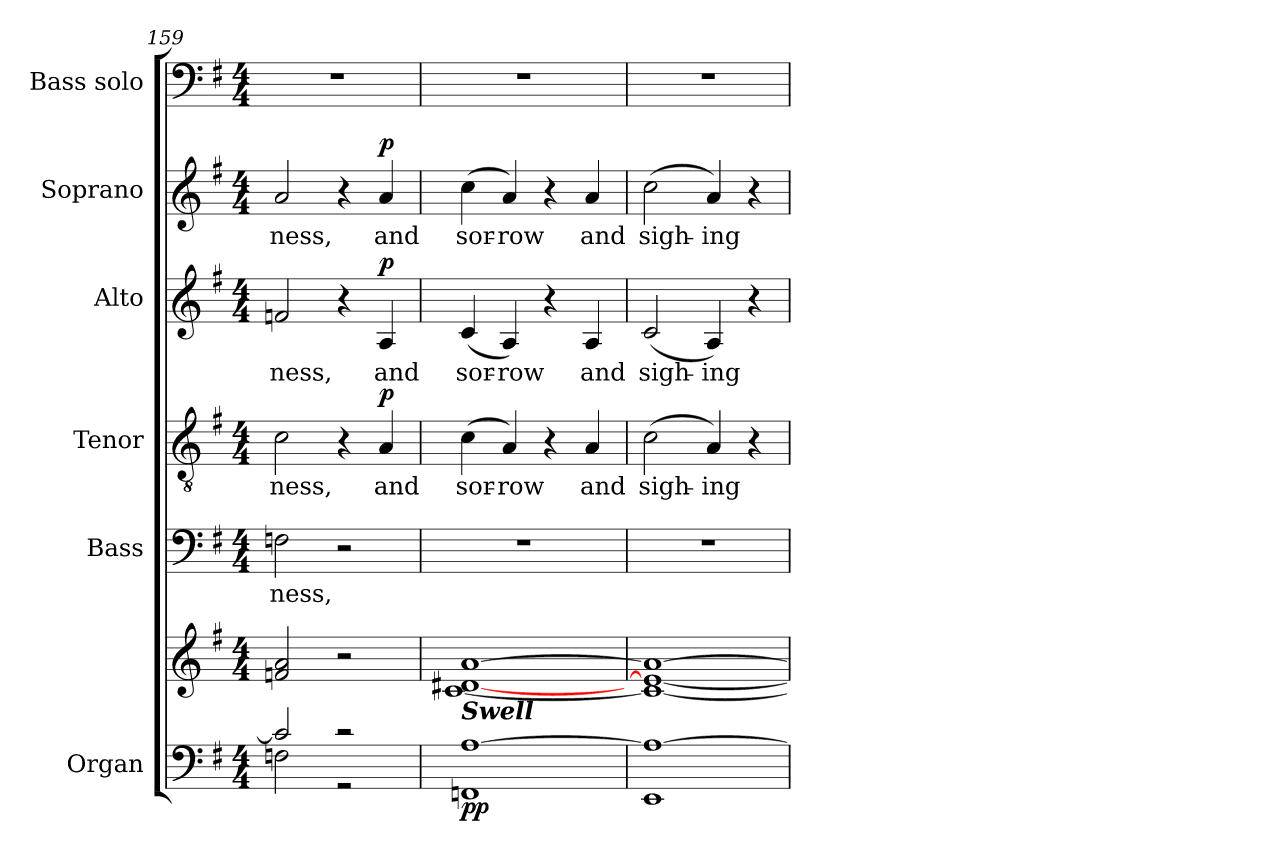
**kern	**kern	**dynam	**kern	**text	**kern	**text	**dynam	**kern	**text	**dynam	**kern	**text	**dynam	**kern
*part6	*part6	*part6	*part5	*part5	*part4	*part4	*part4	*part3	*part3	*part3	*part2	*part2	*part2	*part1
*staff7	*staff6	*staff6/7	*staff5	*staff5	*staff4	*staff4	*staff4	*staff3	*staff3	*staff3	*staff2	*staff2	*staff2	*staff1
*I"Organ	*	*	*I"Bass	*	*I"Tenor	*	*	*I"Alto	*	*	*I"Soprano	*	*	*I"Bass solo
*	*	*	*I'B	*	*I'T	*	*	*I'A	*	*	*I'S	*	*	*I'B
*clefF4	*clefG2	*	*clefF4	*	*clefGv2	*	*	*clefG2	*	*	*clefG2	*	*	*clefF4
*k[f#]	*k[f#]	*	*k[f#]	*	*k[f#]	*	*	*k[f#]	*	*	*k[f#]	*	*	*k[f#]
*G:	*G:	*	*G:	*	*G:	*	*	*G:	*	*	*G:	*	*	*G:
*M4/4	*M4/4	*	*M4/4	*	*M4/4	*	*	*M4/4	*	*	*M4/4	*	*	*M4/4
=159	=159	=159	=159	=159	=159	=159	=159	=159	=159	=159	=159	=159	=159	=159
*^	*^	*	*	*	*	*	*	*	*	*	*	*	*	*
!	!	!	!	!	!	!LO:LY:b	!	!LO:LY:b	!	!	!LO:LY:b	!	!	!LO:LY:b	!	!
2c/]	2Fn\	2fn/ 2a/	2ryy	.	2Fn	-ness,	2c	-ness,	.	2fn	-ness,	.	2a	ness,	.	1r
2r	2r	2r	2ryy	.	2r	.	4r	.	.	4r	.	.	4r	.	.	.
!	!	!	!	!	!	!	!	!LO:LY:b	!LO:DY:b	!	!LO:LY:b	!LO:DY:b	!	!LO:LY:b	!LO:DY:b	!
.	.	.	.	.	.	.	4A	and	p	4A	and	p	4a	and	p	.
=160	=160	=160	=160	=160	=160	=160	=160	=160	=160	=160	=160	=160	=160	=160	=160	=160
!	!	!LO:TX:b:Bi:t=Swell	!	!	!	!	!	!	!	!	!	!	!	!	!	!
!	!	!	!	!LO:DY:b=2	!	!	!	!LO:LY:b	!	!	!LO:LY:b	!	!	!LO:LY:b	!	!
!	!	!	!	!LO:DY:n=1:b	!	!	!	!	!	!	!	!	!	!	!	!
[1A/	1FFn\	[1a/	[1c\ [1d#X\	p p	1r	.	(<4c	sor-	.	(<4c	sor-	.	(<4cc	sor-	.	1r
!	!	!	!	!	!	!	!	!LO:LY:b	!	!	!LO:LY:b	!	!	!LO:LY:b	!	!
.	.	.	.	.	.	.	4A)	-row	.	4A)	-row	.	4a)	-row	.	.
.	.	.	.	.	.	.	4r	.	.	4r	.	.	4r	.	.	.
!	!	!	!	!	!	!	!	!LO:LY:b	!	!	!LO:LY:b	!	!	!LO:LY:b	!	!
.	.	.	.	.	.	.	4A	and	.	4A	and	.	4a	and	.	.
=161	=161	=161	=161	=161	=161	=161	=161	=161	=161	=161	=161	=161	=161	=161	=161	=161
!	!	!	!	!	!	!	!	!LO:LY:b	!	!	!LO:LY:b	!	!	!LO:LY:b	!	!
1A/_	1EE\	1a/_	1c\_ 1e\_	.	1r	.	(<2c	sigh-	.	(<2c	sigh-	.	(<2cc	sigh-	.	1r
!	!	!	!	!	!	!	!	!LO:LY:b	!	!	!LO:LY:b	!	!	!LO:LY:b	!	!
.	.	.	.	.	.	.	4A)	-ing	.	4A)	-ing	.	4a)	-ing	.	.
.	.	.	.	.	.	.	4r	.	.	4r	.	.	4r	.	.	.
*v	*v	*	*	*	*	*	*	*	*	*	*	*	*	*	*	*
*	*v	*v	*	*	*	*	*	*	*	*	*	*	*	*	*
=	=	=	=	=	=	=	=	=	=	=	=	=	=	=
*-	*-	*-	*-	*-	*-	*-	*-	*-	*-	*-	*-	*-	*-	*-
